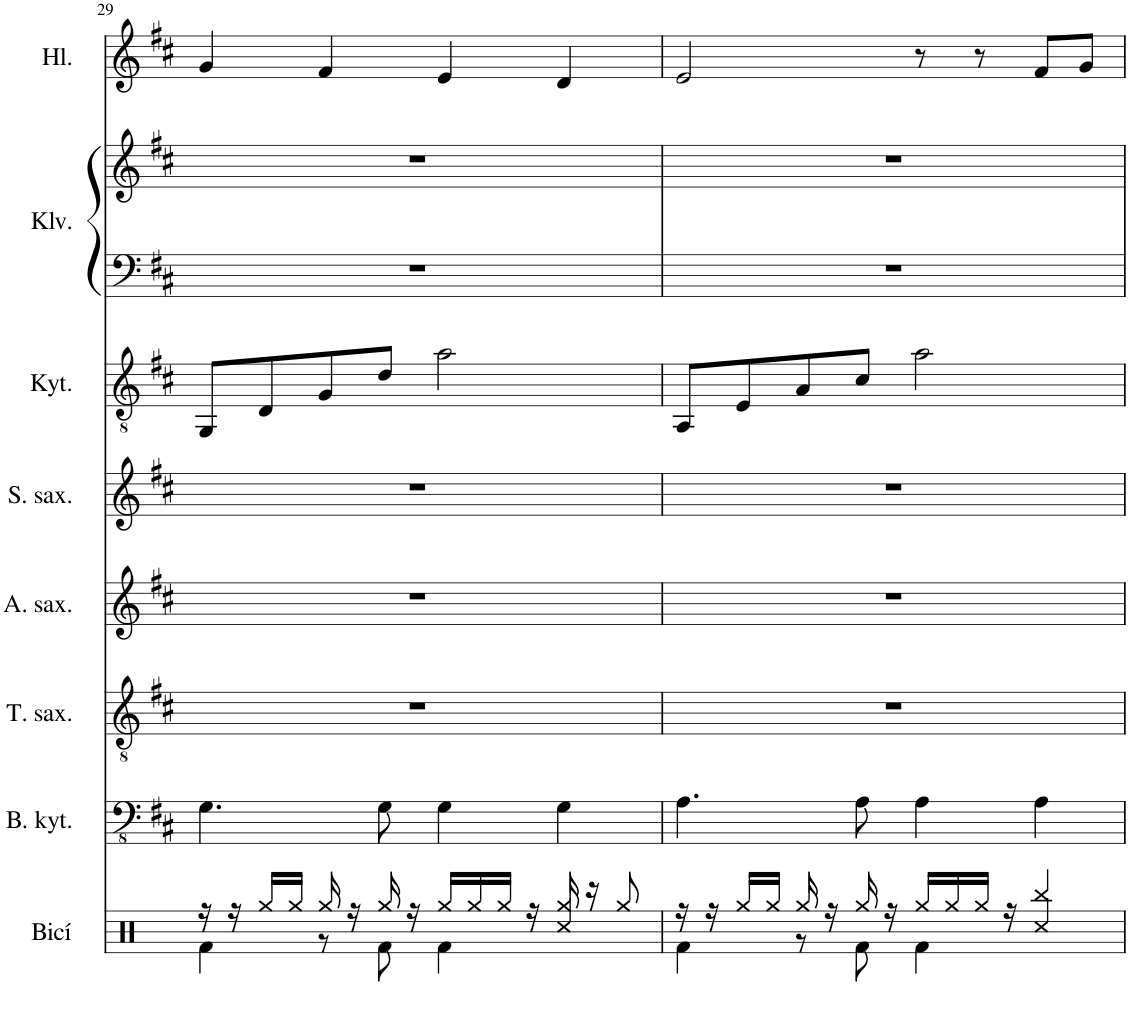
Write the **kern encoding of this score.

**kern	**kern	**kern	**kern	**kern	**kern	**kern	**kern	**kern
*part8	*part7	*part6	*part5	*part4	*part3	*part2	*part2	*part1
*staff9	*staff8	*staff7	*staff6	*staff5	*staff4	*staff3	*staff2	*staff1
*I"Bicí souprava	*I"Basová kytara	*I"Tenorový saxofon	*I"Altový saxofon	*I"Sopránový saxofon	*I"Akustická kytara	*I"Klavír	*	*I"Zpěv
*I'Bicí	*I'B. kyt.	*I'T. sax.	*I'A. sax.	*I'S. sax.	*I'Kyt.	*I'Klv.	*	*
!!LO:PB:g=z
*clefX	*clefFv4	*clefGv2	*clefG2	*clefG2	*clefGv2	*clefF4	*clefG2	*clefG2
*	*	*ITrd8c14	*	*ITrd1c2	*	*	*	*
*k[]	*k[f#c#]	*k[f#c#]	*k[f#c#]	*k[f#c#]	*k[f#c#]	*k[f#c#]	*k[f#c#]	*k[f#c#]
*M4/4	*M4/4	*M4/4	*M4/4	*M4/4	*M4/4	*M4/4	*M4/4	*M4/4
=29	=29	=29	=29	=29	=29	=29	=29	=29
*^	*	*	*	*	*	*	*	*
16r	4Rf\	4.GG\	1r	1r	1r	8GG/L	1r	1r	4g/
16r	.	.	.	.	.	.	.	.	.
16Rgg/LL	.	.	.	.	.	8D/	.	.	.
16Rgg/JJ	.	.	.	.	.	.	.	.	.
16Rgg/	8r	.	.	.	.	8G/	.	.	4f#/
16r	.	.	.	.	.	.	.	.	.
16Rgg/	8Rf\	8GG\	.	.	.	8d/J	.	.	.
16r	.	.	.	.	.	.	.	.	.
16Rgg/LL	4Rf\	4GG\	.	.	.	2a\	.	.	4e/
16Rgg/	.	.	.	.	.	.	.	.	.
16Rgg/JJ	.	.	.	.	.	.	.	.	.
16r	.	.	.	.	.	.	.	.	.
16Rgg/	4Rcc/	4GG\	.	.	.	.	.	.	4d/
16r	.	.	.	.	.	.	.	.	.
8Rgg/	.	.	.	.	.	.	.	.	.
=30	=30	=30	=30	=30	=30	=30	=30	=30	=30
16r	4Rf\	4.AA\	1r	1r	1r	8AA/L	1r	1r	2e/
16r	.	.	.	.	.	.	.	.	.
16Rgg/LL	.	.	.	.	.	8E/	.	.	.
16Rgg/JJ	.	.	.	.	.	.	.	.	.
16Rgg/	8r	.	.	.	.	8A/	.	.	.
16r	.	.	.	.	.	.	.	.	.
16Rgg/	8Rf\	8AA\	.	.	.	8c#/J	.	.	.
16r	.	.	.	.	.	.	.	.	.
16Rgg/LL	4Rf\	4AA\	.	.	.	2a\	.	.	8r
16Rgg/	.	.	.	.	.	.	.	.	.
16Rgg/JJ	.	.	.	.	.	.	.	.	8r
16r	.	.	.	.	.	.	.	.	.
4Rbb/	4Rcc/	4AA\	.	.	.	.	.	.	8f#/L
.	.	.	.	.	.	.	.	.	8g/J
*v	*v	*	*	*	*	*	*	*	*
=	=	=	=	=	=	=	=	=
*-	*-	*-	*-	*-	*-	*-	*-	*-
